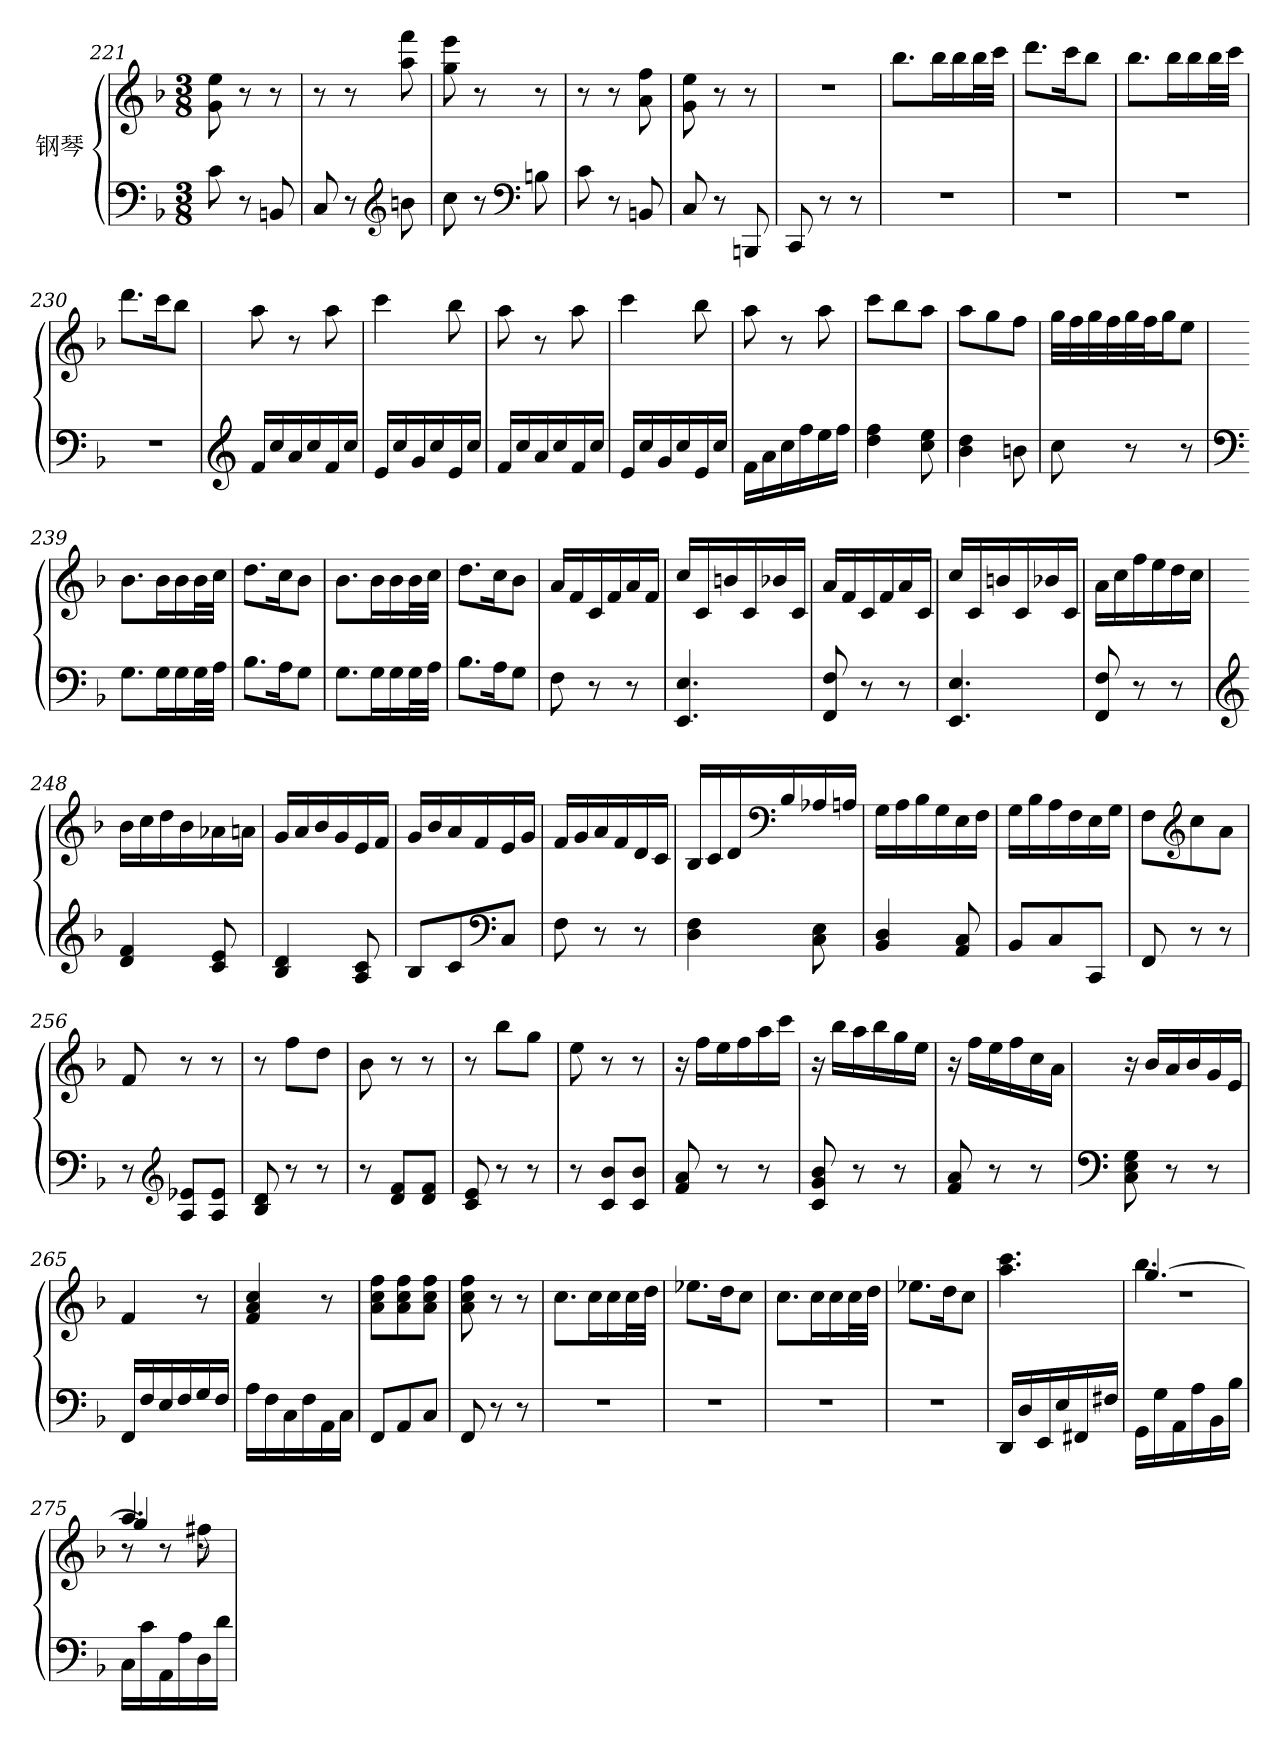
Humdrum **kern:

**kern	**kern
*part2	*part1
*staff2	*staff1
*I"钢琴	*I"钢琴
*clefF4	*clefG2
*k[b-]	*k[b-]
*M3/8	*M3/8
=221	=221
8c\	8g\ 8ee\
8r	8r
8BBn/	8r
!!LO:LB:g=z
=222	=222
8C/	8r
8r	8r
*clefG2	*
8bn\	8aa\ 8fff\
=223	=223
8cc\	8gg\ 8eee\
8r	8r
*clefF4	*
8Bn\	8r
=224	=224
8c\	8r
8r	8r
8BBn/	8a\ 8ff\
=225	=225
8C/	8g\ 8ee\
8r	8r
8BBBn/	8r
=226	=226
8CC/	4.r
8r	.
8r	.
=227	=227
4.r	8.bb-\L
.	16bb-\L
.	16bb-\
.	32bb-\L
.	32ccc\JJJ
=228	=228
4.r	8.ddd\L
.	16ccc\K
.	8bb-\J
!!LO:PB:g=z
=229	=229
4.r	8.bb-\L
.	16bb-\L
.	16bb-\
.	32bb-\L
.	32ccc\JJJ
=230	=230
4.r	8.ddd\L
.	16ccc\K
.	8bb-\J
=231	=231
*clefG2	*
16f/LL	8aa\
16cc/	.
16a/	8r
16cc/	.
16f/	8aa\
16cc/JJ	.
=232	=232
16e/LL	4ccc\
16cc/	.
16g/	.
16cc/	.
16e/	8bb-\
16cc/JJ	.
=233	=233
16f/LL	8aa\
16cc/	.
16a/	8r
16cc/	.
16f/	8aa\
16cc/JJ	.
=234	=234
16e/LL	4ccc\
16cc/	.
16g/	.
16cc/	.
16e/	8bb-\
16cc/JJ	.
!!LO:LB:g=z
=235	=235
16f\LL	8aa\
16a\	.
16cc\	8r
16ff\	.
16ee\	8aa\
16ff\JJ	.
=236	=236
4dd\ 4ff\	8ccc\L
.	8bb-\
8cc\ 8ee\	8aa\J
=237	=237
4b-\ 4dd\	8aa\L
.	8gg\
8bn\	8ff\J
=238	=238
8cc\	32gg\LLL
.	32ff\
.	32gg\
.	32ff\
8r	32gg\
.	32ff\J
.	16gg\J
8r	8ee\J
=239	=239
*clefF4	*
8.G\L	8.b-\L
16G\L	16b-\L
16G\	16b-\
32G\L	32b-\L
32A\JJJ	32cc\JJJ
=240	=240
8.B-\L	8.dd\L
16A\K	16cc\K
8G\J	8b-\J
=241	=241
8.G\L	8.b-\L
16G\L	16b-\L
16G\	16b-\
32G\L	32b-\L
32A\JJJ	32cc\JJJ
!!LO:LB:g=z
=242	=242
8.B-\L	8.dd\L
16A\K	16cc\K
8G\J	8b-\J
=243	=243
8F\	16a/LL
.	16f/
8r	16c/
.	16f/
8r	16a/
.	16f/JJ
=244	=244
4.EE/ 4.E/	16cc/LL
.	16c/
.	16bn/
.	16c/
.	16b-X/
.	16c/JJ
=245	=245
8FF/ 8F/	16a/LL
.	16f/
8r	16c/
.	16f/
8r	16a/
.	16c/JJ
=246	=246
4.EE/ 4.E/	16cc/LL
.	16c/
.	16bn/
.	16c/
.	16b-X/
.	16c/JJ
=247	=247
8FF/ 8F/	16a\LL
.	16cc\
8r	16ff\
.	16ee\
8r	16dd\
.	16cc\JJ
!!LO:LB:g=z
=248	=248
*clefG2	*
4d/ 4f/	16b-\LL
.	16cc\
.	16dd\
.	16b-\
8c/ 8e/	16a-X\
.	16an\JJ
=249	=249
4B-/ 4d/	16g/LL
.	16a/
.	16b-/
.	16g/
8A/ 8c/	16e/
.	16f/JJ
=250	=250
8B-/L	16g/LL
.	16b-/
8c/	16a/
.	16f/
*clefF4	*
8C/J	16e/
.	16g/JJ
=251	=251
8F\	16f/LL
.	16g/
8r	16a/
.	16f/
8r	16d/
.	16c/JJ
=252	=252
4D\ 4F\	16B-/LL
.	16c/
.	16d/
*	*clefF4
.	16B-/
8C\ 8E\	16A-X/
.	16An/JJ
!!LO:LB:g=z
=253	=253
4BB-/ 4D/	16G\LL
.	16A\
.	16B-\
.	16G\
8AA/ 8C/	16E\
.	16F\JJ
=254	=254
8BB-/L	16G\LL
.	16B-\
8C/	16A\
.	16F\
8CC/J	16E\
.	16G\JJ
=255	=255
8FF/	8F\L
*	*clefG2
8r	8cc\
8r	8a\J
=256	=256
8r	8f/
*clefG2	*
8A/ 8e-X/L	8r
8A/ 8e-/J	8r
=257	=257
8B-/ 8d/	8r
8r	8ff\L
8r	8dd\J
=258	=258
8r	8b-\
8d/ 8f/L	8r
8d/ 8f/J	8r
=259	=259
8c/ 8e/	8r
8r	8bb-\L
8r	8gg\J
!!LO:LB:g=z
=260	=260
8r	8ee\
8c/ 8b-/L	8r
8c/ 8b-/J	8r
=261	=261
8f/ 8a/	16r
.	16ff\LL
8r	16ee\
.	16ff\
8r	16aa\
.	16ccc\JJ
=262	=262
8c/ 8g/ 8b-/	16r
.	16bb-\LL
8r	16aa\
.	16bb-\
8r	16gg\
.	16ee\JJ
=263	=263
8f/ 8a/	16r
.	16ff\LL
8r	16ee\
.	16ff\
8r	16cc\
.	16a\JJ
=264	=264
*clefF4	*
8C\ 8E\ 8G\	16r
.	16b-/LL
8r	16a/
.	16b-/
8r	16g/
.	16e/JJ
=265	=265
16FF/LL	4f/
16F/	.
16E/	.
16F/	.
16G/	8r
16F/JJ	.
!!LO:PB:g=z
=266	=266
16A\LL	4f/ 4a/ 4cc/
16F\	.
16C\	.
16F\	.
16AA\	8r
16C\JJ	.
=267	=267
8FF/L	8a\ 8cc\ 8ff\L
8AA/	8a\ 8cc\ 8ff\
8C/J	8a\ 8cc\ 8ff\J
=268	=268
8FF/	8a\ 8cc\ 8ff\
8r	8r
8r	8r
=269	=269
4.r	8.cc\L
.	16cc\L
.	16cc\
.	32cc\L
.	32dd\JJJ
=270	=270
4.r	8.ee-X\L
.	16dd\K
.	8cc\J
=271	=271
4.r	8.cc\L
.	16cc\L
.	16cc\
.	32cc\L
.	32dd\JJJ
=272	=272
4.r	8.ee-X\L
.	16dd\K
.	8cc\J
!!LO:LB:g=z
=273	=273
16DD/LL	4.aa\ 4.ccc\
16D/	.
16EE/	.
16E/	.
16FF#X/	.
16F#X/JJ	.
=274	=274
*	*^
*	*	*^
16GG\LL	4.r	4.bb-\	[4.gg/
16G\	.	.	.
16AA\	.	.	.
16A\	.	.	.
16BB-\	.	.	.
16B-\JJ	.	.	.
=275	=275	=275	=275
16C\LL	4.aa/	8r	4gg/]
16c\	.	.	.
16AA\	.	8r	.
16A\	.	.	.
16D\	.	8ff#X\	8r
16d\JJ	.	.	.
*	*v	*v	*v
=	=
*-	*-
